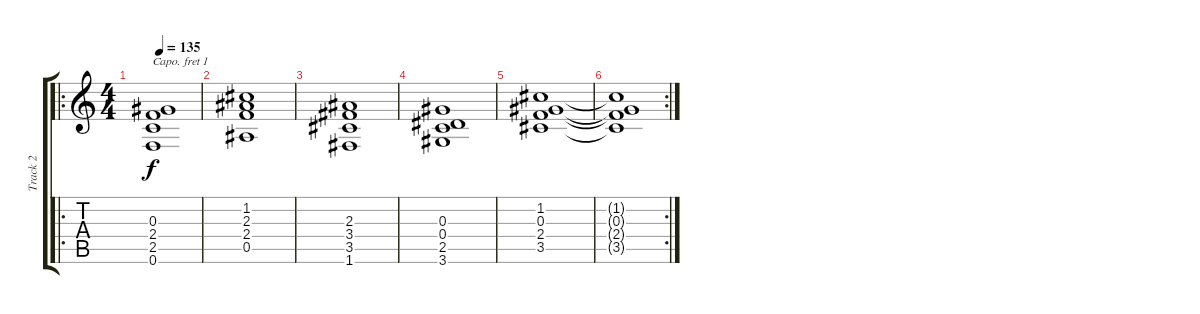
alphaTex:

\track ("Track 2" "Track 2") {instrument acousticguitarsteel}
\staff {score tabs}
\capo 1
\tuning (E4 B3 G3 D3 A2 E2) {hide}
\ro
\ts (4 4)
\tempo 135
\clef g2
\ks c
(0.3 2.4 2.5 0.6).1{dy f} |
(1.2 2.3 2.4 0.5).1 |
(2.3 3.4 3.5 1.6).1 |
(0.3 0.4 2.5 3.6).1 |
(1.2 0.3 2.4 3.5).1 |
\rc 2
(1.2{t} 0.3{t} 2.4{t} 3.5{t}).1
